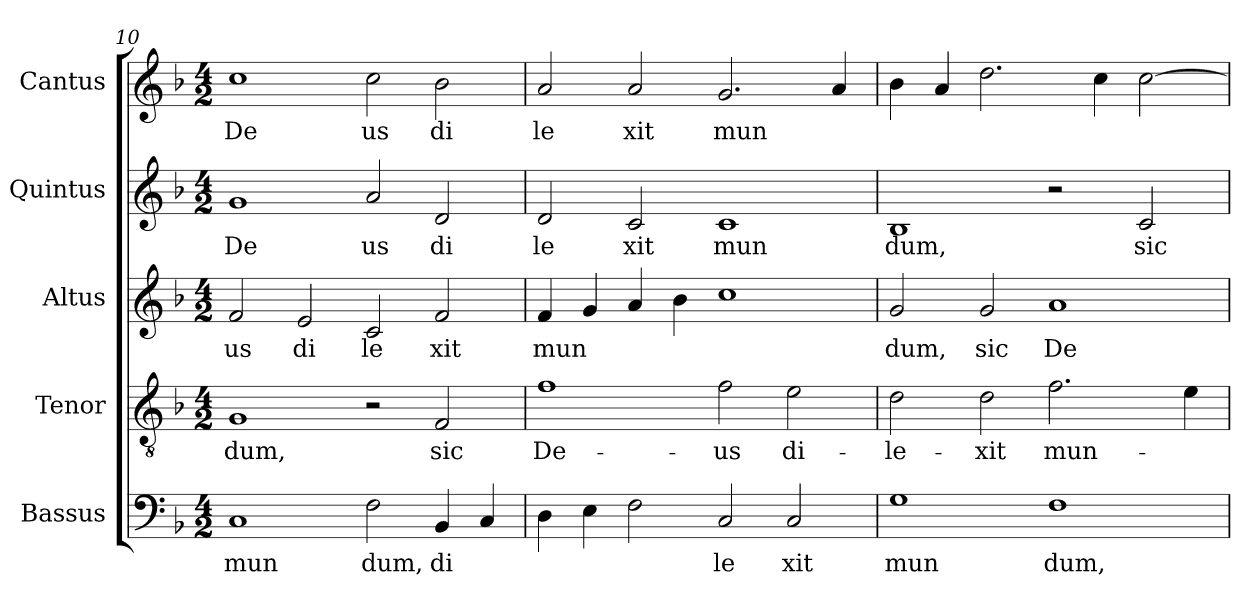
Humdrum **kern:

**kern	**text	**kern	**text	**kern	**text	**kern	**text	**kern	**text
*part5	*part5	*part4	*part4	*part3	*part3	*part2	*part2	*part1	*part1
*staff5	*staff5	*staff4	*staff4	*staff3	*staff3	*staff2	*staff2	*staff1	*staff1
*I"Bassus	*	*I"Tenor	*	*I"Altus	*	*I"Quintus	*	*I"Cantus	*
*clefF4	*	*clefGv2	*	*clefG2	*	*clefG2	*	*clefG2	*
*k[b-]	*	*k[b-]	*	*k[b-]	*	*k[b-]	*	*k[b-]	*
*F:	*	*F:	*	*F:	*	*F:	*	*F:	*
*M4/2	*	*M4/2	*	*M4/2	*	*M4/2	*	*M4/2	*
=10	=10	=10	=10	=10	=10	=10	=10	=10	=10
!	!LO:LY:b:cj	!	!LO:LY:b:cj	!	!LO:LY:b:cj	!	!LO:LY:b:cj	!	!LO:LY:b:cj
1C	mun	1G	-dum,	2f/	us	1g	De	1cc	De
!	!	!	!	!	!LO:LY:b:cj	!	!	!	!
.	.	.	.	2e/	di	.	.	.	.
!	!LO:LY:b:cj	!	!	!	!LO:LY:b:cj	!	!LO:LY:b:cj	!	!LO:LY:b:cj
2F\	dum,	2r	.	2c/	le	2a/	us	2cc\	us
!	!LO:LY:b:cj	!	!LO:LY:b:cj	!	!LO:LY:b:cj	!	!LO:LY:b:cj	!	!LO:LY:b:cj
4BB-/	di	2F/	sic	2f/	xit	2d/	di	2b-\	di
4C/	.	.	.	.	.	.	.	.	.
=11	=11	=11	=11	=11	=11	=11	=11	=11	=11
!	!	!	!LO:LY:b:cj	!	!LO:LY:b	!	!LO:LY:b:cj	!	!LO:LY:b:cj
4D\	.	1f	De-	4f/	mun	2d/	le	2a/	le
4E\	.	.	.	4g/	.	.	.	.	.
!	!	!	!	!	!	!	!LO:LY:b:cj	!	!LO:LY:b:cj
2F\	.	.	.	4a/	.	2c/	xit	2a/	xit
.	.	.	.	4b-\	.	.	.	.	.
!	!LO:LY:b:cj	!	!LO:LY:b:cj	!	!	!	!LO:LY:b:cj	!	!LO:LY:b
2C/	le	2f\	-us	1cc	.	1c	mun	2.g/	mun
!	!LO:LY:b:cj	!	!LO:LY:b:cj	!	!	!	!	!	!
2C/	xit	2e\	di-	.	.	.	.	.	.
.	.	.	.	.	.	.	.	4a/	.
=12	=12	=12	=12	=12	=12	=12	=12	=12	=12
!	!LO:LY:b:cj	!	!LO:LY:b:cj	!	!LO:LY:b:cj	!	!LO:LY:b:cj	!	!
1G	mun	2d\	-le-	2g/	dum,	1B-	dum,	4b-\	.
.	.	.	.	.	.	.	.	4a/	.
!	!	!	!LO:LY:b:cj	!	!LO:LY:b:cj	!	!	!	!
.	.	2d\	-xit	2g/	sic	.	.	2.dd\	.
!	!LO:LY:b:cj	!	!LO:LY:b	!	!LO:LY:b:cj	!	!	!	!
1F	dum,	2.f\	mun-	1a	De	2r	.	.	.
.	.	.	.	.	.	.	.	4cc\	.
!	!	!	!	!	!	!	!LO:LY:b:cj	!	!
.	.	.	.	.	.	2c/	sic	[<2cc\	.
.	.	4e\	.	.	.	.	.	.	.
=	=	=	=	=	=	=	=	=	=
*-	*-	*-	*-	*-	*-	*-	*-	*-	*-
